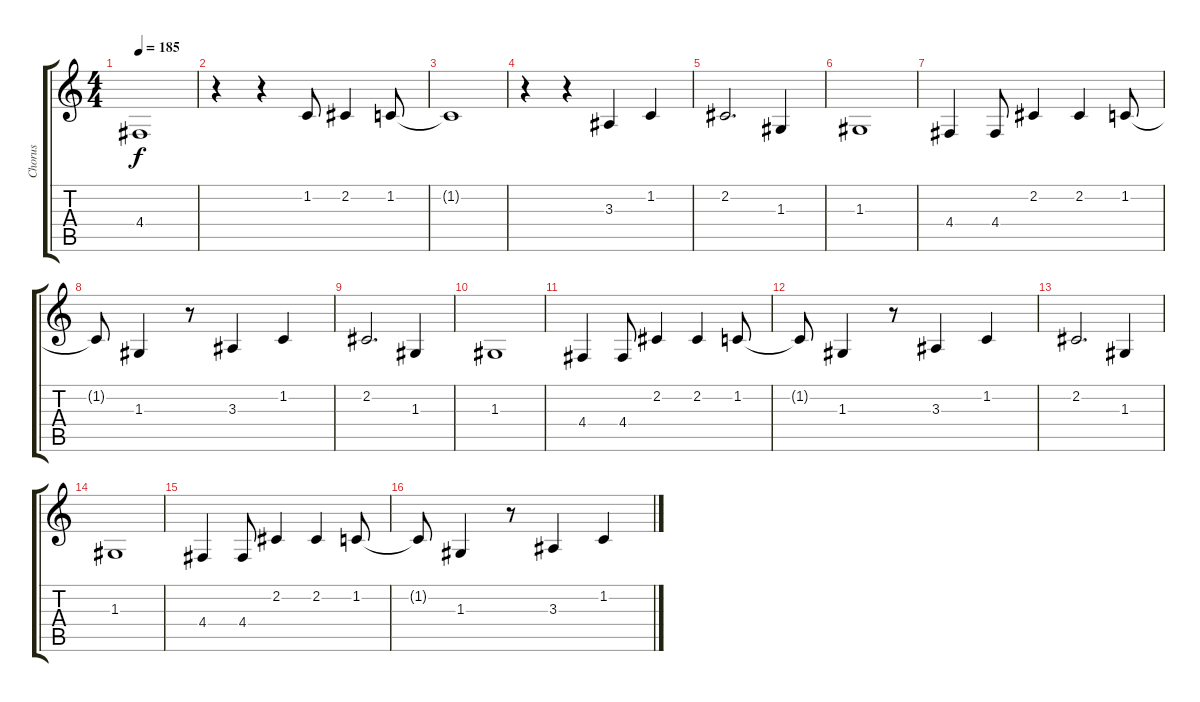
\track ("Chorus" "Chorus") {instrument lead2sawtooth}
\staff {score tabs}
\tuning (E4 B3 G3 D3 A2 E2) {hide}
\ts (4 4)
\tempo 185
\clef g2
\ks c
4.4.1{dy f} |
r.4 r.4 1.2.8 2.2.4 1.2.8 |
1.2{t}.1 |
r.4 r.4 3.3.4 1.2.4 |
2.2.2{d} 1.3.4 |
1.3.1 |
4.4.4 4.4.8 2.2.4 2.2.4 1.2.8 |
1.2{t}.8 1.3.4 r.8 3.3.4 1.2.4 |
2.2.2{d} 1.3.4 |
1.3.1 |
4.4.4 4.4.8 2.2.4 2.2.4 1.2.8 |
1.2{t}.8 1.3.4 r.8 3.3.4 1.2.4 |
2.2.2{d} 1.3.4 |
1.3.1 |
4.4.4 4.4.8 2.2.4 2.2.4 1.2.8 |
1.2{t}.8 1.3.4 r.8 3.3.4 1.2.4
